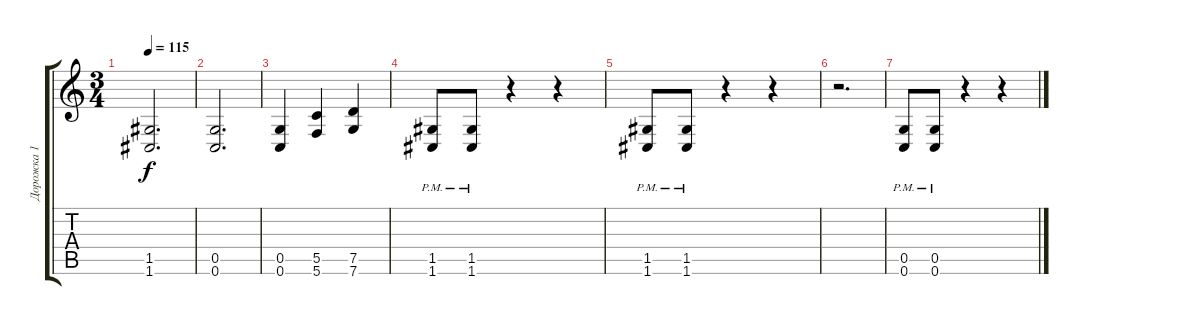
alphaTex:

\track ("Дорожка 1" "Дорожка 1") {instrument distortionguitar}
\staff {score tabs}
\tuning (D4 A3 F3 C3 G2 C2) {hide}
\ts (3 4)
\tempo 115
\clef g2
\ks c
(1.5 1.6).2{d dy f} |
(0.5 0.6).2{d} |
(0.5 0.6).4 (5.5 5.6).4 (7.5 7.6).4 |
(1.5{pm} 1.6{pm}).8 (1.5{pm} 1.6{pm}).8 r.4 r.4 |
(1.5{pm} 1.6{pm}).8 (1.5{pm} 1.6{pm}).8 r.4 r.4 |
r.2{d} |
(0.5{pm} 0.6{pm}).8 (0.5{pm} 0.6{pm}).8 r.4 r.4
